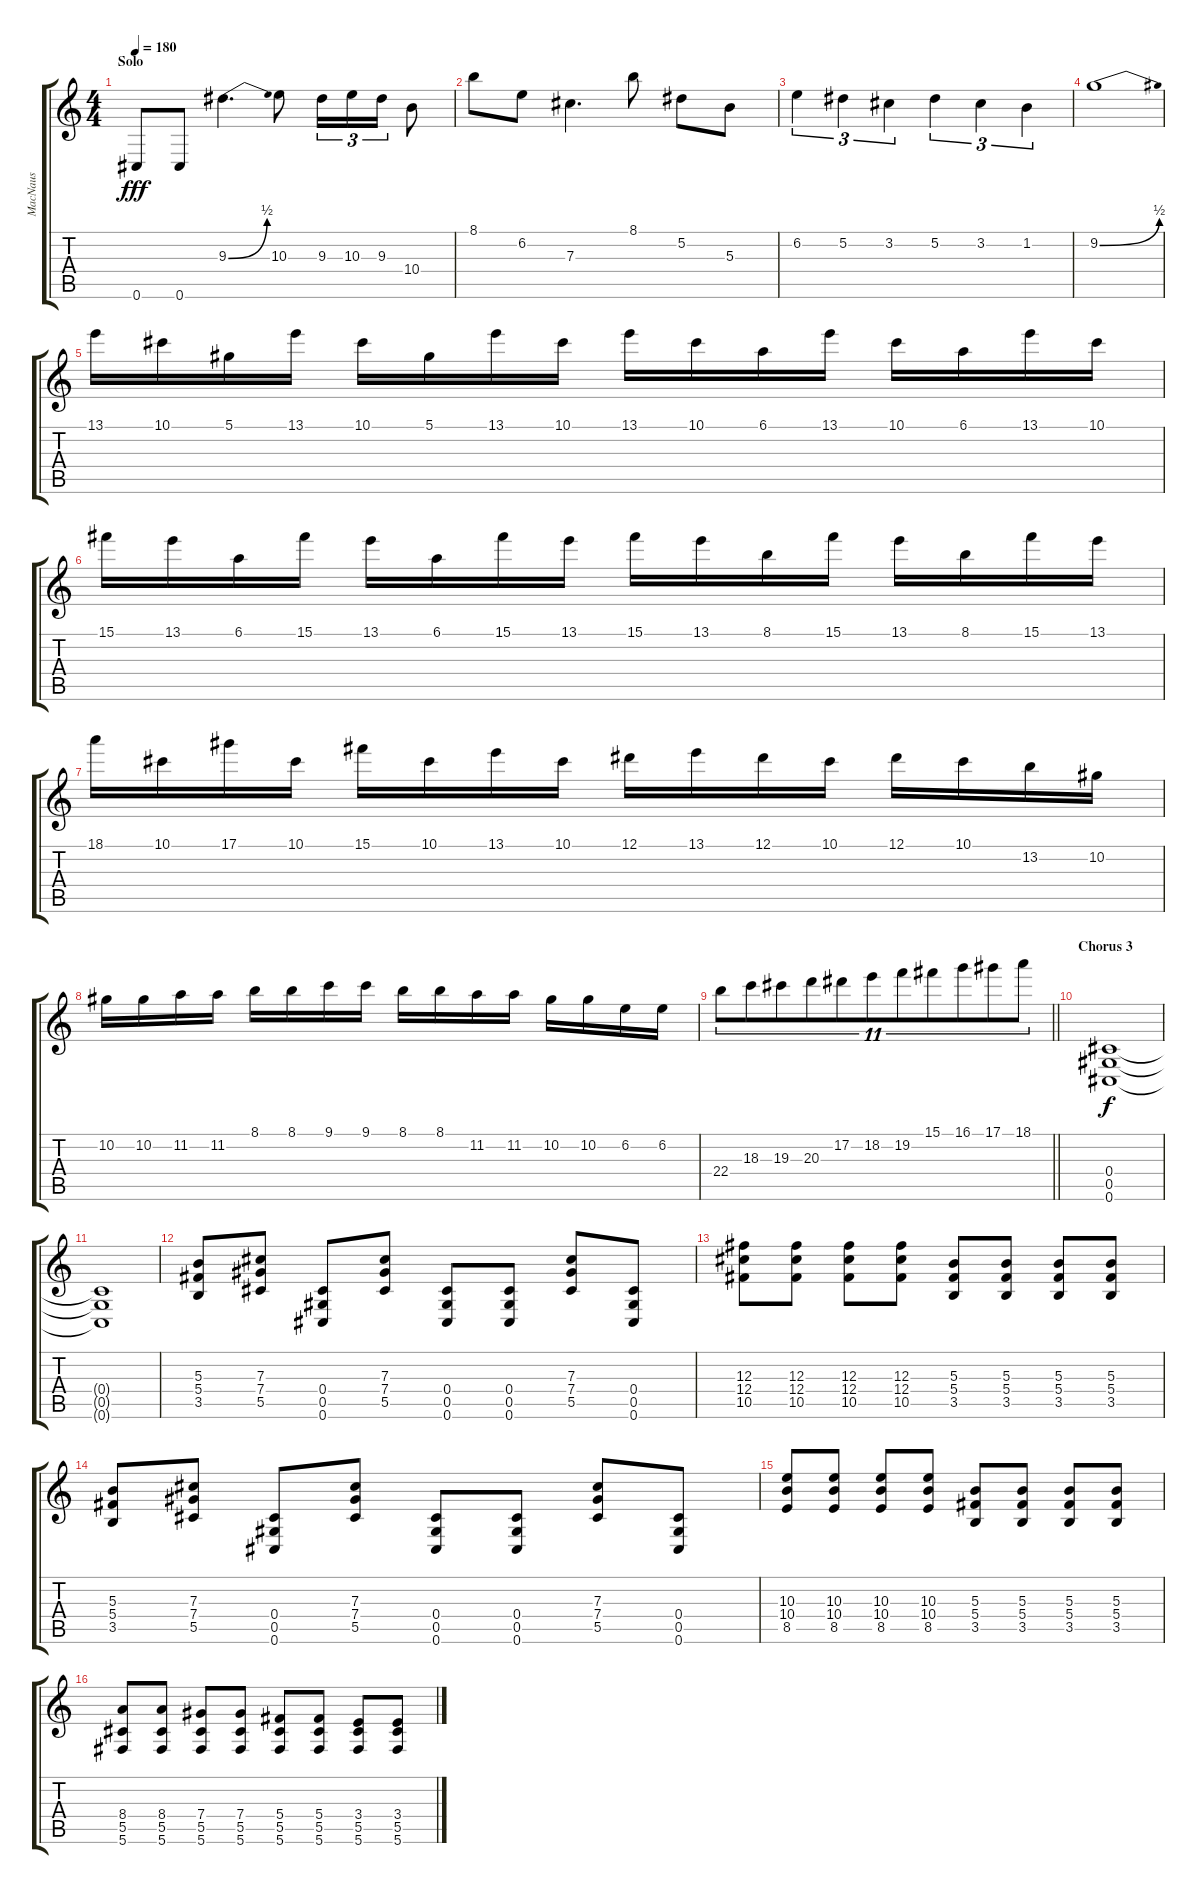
\track ("MacNaus" "MacNaus") {instrument overdrivenguitar}
\staff {score tabs}
\tuning (Eb4 Bb3 Gb3 Db3 Ab2 Db2) {hide}
\ts (4 4)
\section ("" "Solo")
\tempo 180
\clef g2
\ks c
0.6.8{dy fff volume 16} 0.6.8 9.3{be (bend 0 0 60 2)}.4{d} 10.3.8 9.3.16{tu (3 2)} 10.3.16{tu (3 2)} 9.3.16{tu (3 2)} 10.4.8 |
8.1.8 6.2.8 7.3.4{d} 8.1.8 5.2.8 5.3.8 |
6.2.4{tu (3 2)} 5.2.4{tu (3 2)} 3.2.4{tu (3 2)} 5.2.4{tu (3 2)} 3.2.4{tu (3 2)} 1.2.4{tu (3 2)} |
9.2{be (bend 0 0 60 2)}.1 |
13.1.16 10.1.16 5.1.16 13.1.16 10.1.16 5.1.16 13.1.16 10.1.16 13.1.16 10.1.16 6.1.16 13.1.16 10.1.16 6.1.16 13.1.16 10.1.16 |
15.1.16 13.1.16 6.1.16 15.1.16 13.1.16 6.1.16 15.1.16 13.1.16 15.1.16 13.1.16 8.1.16 15.1.16 13.1.16 8.1.16 15.1.16 13.1.16 |
18.1.16 10.1.16 17.1.16 10.1.16 15.1.16 10.1.16 13.1.16 10.1.16 12.1.16 13.1.16 12.1.16 10.1.16 12.1.16 10.1.16 13.2.16 10.2.16 |
10.2.16 10.2.16 11.2.16 11.2.16 8.1.16 8.1.16 9.1.16 9.1.16 8.1.16 8.1.16 11.2.16 11.2.16 10.2.16 10.2.16 6.2.16 6.2.16 |
\barLineRight lightlight
22.4.8{tu (11 8)} 18.3.8{tu (11 8)} 19.3.8{tu (11 8)} 20.3.8{tu (11 8)} 17.2.8{tu (11 8)} 18.2.8{tu (11 8)} 19.2.8{tu (11 8)} 15.1.8{tu (11 8)} 16.1.8{tu (11 8)} 17.1.8{tu (11 8)} 18.1.8{tu (11 8)} |
\section ("" "Chorus 3")
(0.4 0.5 0.6).1{dy f volume 0} |
(0.4{t} 0.5{t} 0.6{t}).1 |
(5.3 5.4 3.5).8{volume 14} (7.3 7.4 5.5).8 (0.4 0.5 0.6).8 (7.3 7.4 5.5).8 (0.4 0.5 0.6).8 (0.4 0.5 0.6).8 (7.3 7.4 5.5).8 (0.4 0.5 0.6).8 |
(12.3 12.4 10.5).8 (12.3 12.4 10.5).8 (12.3 12.4 10.5).8 (12.3 12.4 10.5).8 (5.3 5.4 3.5).8 (5.3 5.4 3.5).8 (5.3 5.4 3.5).8 (5.3 5.4 3.5).8 |
(5.3 5.4 3.5).8 (7.3 7.4 5.5).8 (0.4 0.5 0.6).8 (7.3 7.4 5.5).8 (0.4 0.5 0.6).8 (0.4 0.5 0.6).8 (7.3 7.4 5.5).8 (0.4 0.5 0.6).8 |
(10.3 10.4 8.5).8 (10.3 10.4 8.5).8 (10.3 10.4 8.5).8 (10.3 10.4 8.5).8 (5.3 5.4 3.5).8 (5.3 5.4 3.5).8 (5.3 5.4 3.5).8 (5.3 5.4 3.5).8 |
(8.4 5.5 5.6).8 (8.4 5.5 5.6).8 (7.4 5.5 5.6).8 (7.4 5.5 5.6).8 (5.4 5.5 5.6).8 (5.4 5.5 5.6).8 (3.4 5.5 5.6).8 (3.4 5.5 5.6).8
